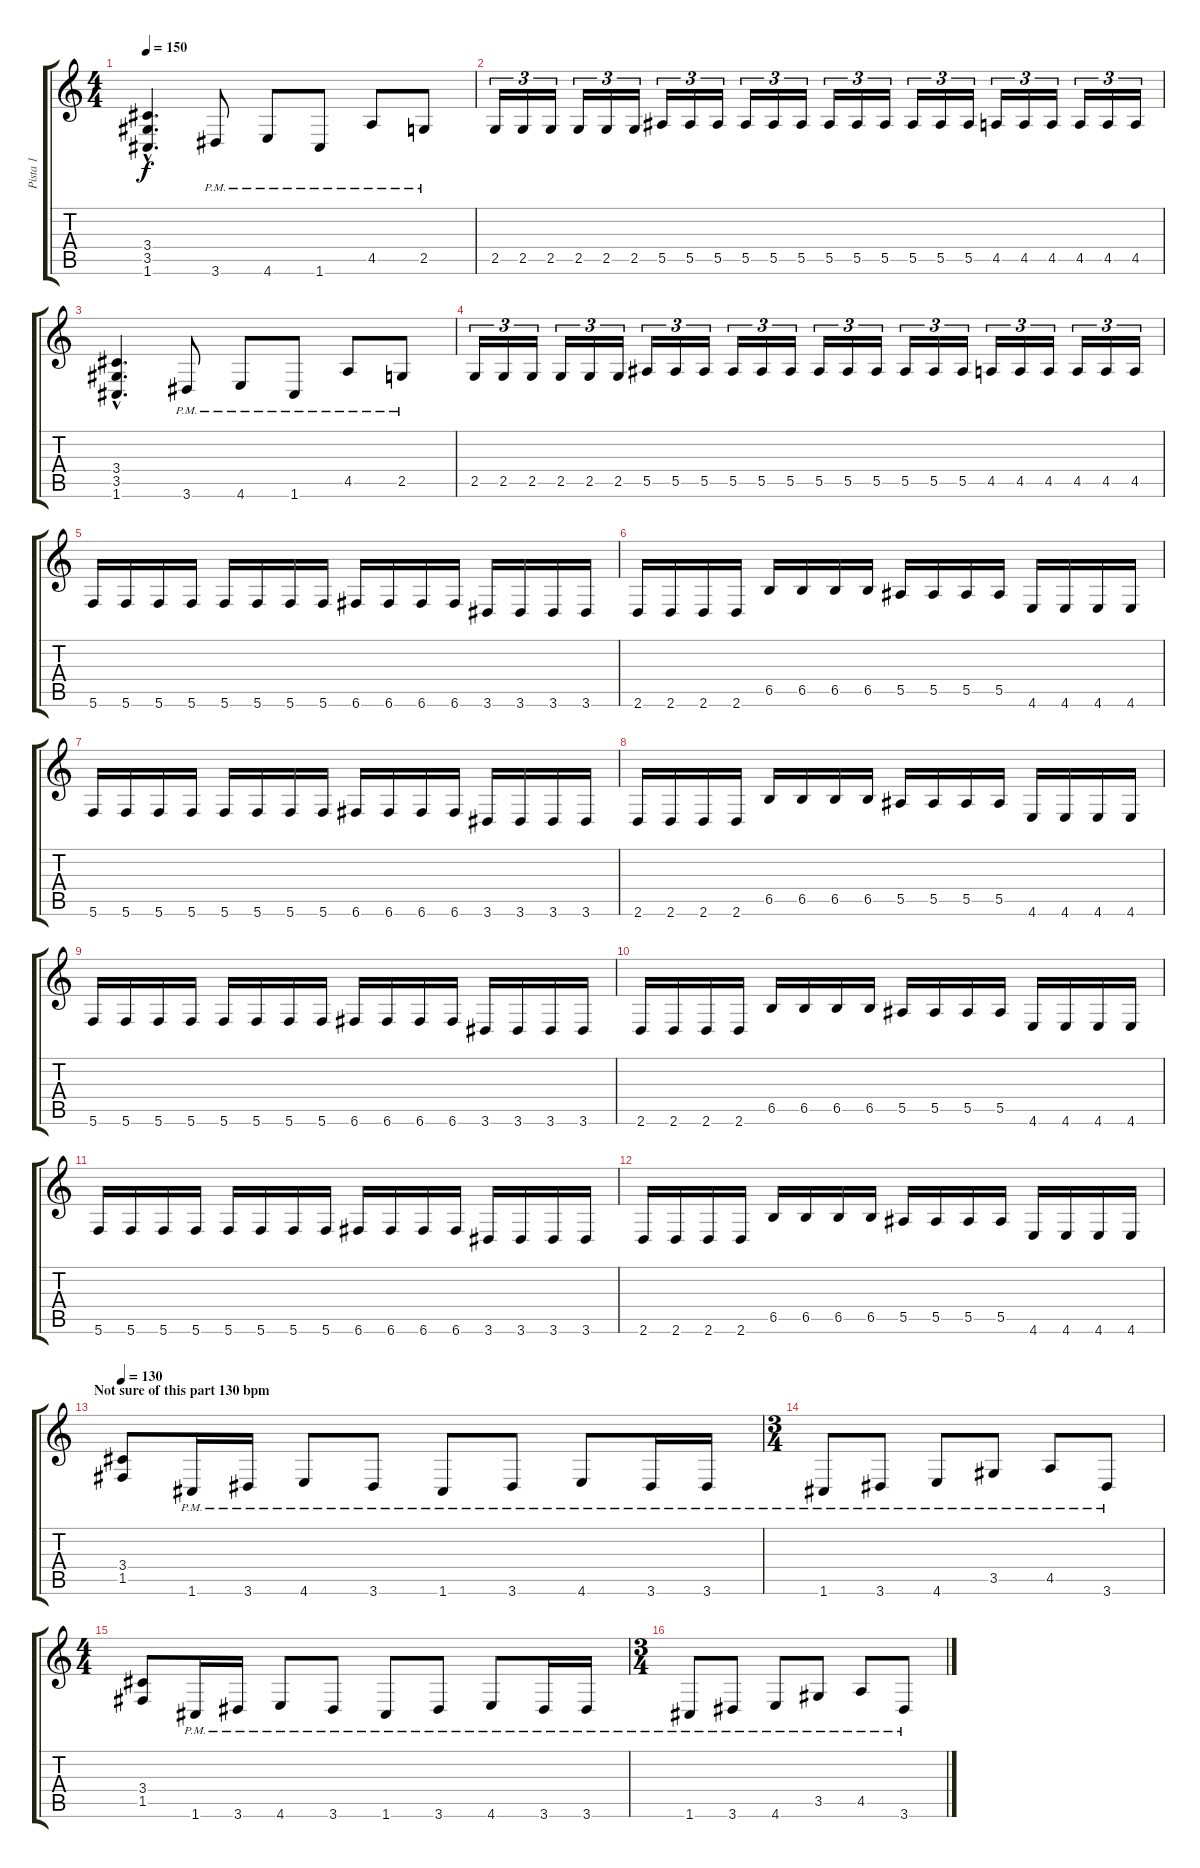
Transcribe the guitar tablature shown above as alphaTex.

\track ("Pista 1" "Pista 1") {instrument distortionguitar}
\staff {score tabs}
\tuning (C4 G3 Eb3 Bb2 F2 C2) {hide}
\ts (4 4)
\tempo 150
\clef g2
\ks c
(3.4{hac} 3.5{hac} 1.6{hac}).4{d dy f} 3.6{pm}.8 4.6{pm}.8 1.6{pm}.8 4.5{pm}.8 2.5{pm}.8 |
2.5.16{tu (3 2)} 2.5.16{tu (3 2)} 2.5.16{tu (3 2)} 2.5.16{tu (3 2)} 2.5.16{tu (3 2)} 2.5.16{tu (3 2)} 5.5.16{tu (3 2)} 5.5.16{tu (3 2)} 5.5.16{tu (3 2)} 5.5.16{tu (3 2)} 5.5.16{tu (3 2)} 5.5.16{tu (3 2)} 5.5.16{tu (3 2)} 5.5.16{tu (3 2)} 5.5.16{tu (3 2)} 5.5.16{tu (3 2)} 5.5.16{tu (3 2)} 5.5.16{tu (3 2)} 4.5.16{tu (3 2)} 4.5.16{tu (3 2)} 4.5.16{tu (3 2)} 4.5.16{tu (3 2)} 4.5.16{tu (3 2)} 4.5.16{tu (3 2)} |
(3.4{hac} 3.5{hac} 1.6{hac}).4{d} 3.6{pm}.8 4.6{pm}.8 1.6{pm}.8 4.5{pm}.8 2.5{pm}.8 |
2.5.16{tu (3 2)} 2.5.16{tu (3 2)} 2.5.16{tu (3 2)} 2.5.16{tu (3 2)} 2.5.16{tu (3 2)} 2.5.16{tu (3 2)} 5.5.16{tu (3 2)} 5.5.16{tu (3 2)} 5.5.16{tu (3 2)} 5.5.16{tu (3 2)} 5.5.16{tu (3 2)} 5.5.16{tu (3 2)} 5.5.16{tu (3 2)} 5.5.16{tu (3 2)} 5.5.16{tu (3 2)} 5.5.16{tu (3 2)} 5.5.16{tu (3 2)} 5.5.16{tu (3 2)} 4.5.16{tu (3 2)} 4.5.16{tu (3 2)} 4.5.16{tu (3 2)} 4.5.16{tu (3 2)} 4.5.16{tu (3 2)} 4.5.16{tu (3 2)} |
5.6.16 5.6.16 5.6.16 5.6.16 5.6.16 5.6.16 5.6.16 5.6.16 6.6.16 6.6.16 6.6.16 6.6.16 3.6.16 3.6.16 3.6.16 3.6.16 |
2.6.16 2.6.16 2.6.16 2.6.16 6.5.16 6.5.16 6.5.16 6.5.16 5.5.16 5.5.16 5.5.16 5.5.16 4.6.16 4.6.16 4.6.16 4.6.16 |
5.6.16 5.6.16 5.6.16 5.6.16 5.6.16 5.6.16 5.6.16 5.6.16 6.6.16 6.6.16 6.6.16 6.6.16 3.6.16 3.6.16 3.6.16 3.6.16 |
2.6.16 2.6.16 2.6.16 2.6.16 6.5.16 6.5.16 6.5.16 6.5.16 5.5.16 5.5.16 5.5.16 5.5.16 4.6.16 4.6.16 4.6.16 4.6.16 |
5.6.16 5.6.16 5.6.16 5.6.16 5.6.16 5.6.16 5.6.16 5.6.16 6.6.16 6.6.16 6.6.16 6.6.16 3.6.16 3.6.16 3.6.16 3.6.16 |
2.6.16 2.6.16 2.6.16 2.6.16 6.5.16 6.5.16 6.5.16 6.5.16 5.5.16 5.5.16 5.5.16 5.5.16 4.6.16 4.6.16 4.6.16 4.6.16 |
5.6.16 5.6.16 5.6.16 5.6.16 5.6.16 5.6.16 5.6.16 5.6.16 6.6.16 6.6.16 6.6.16 6.6.16 3.6.16 3.6.16 3.6.16 3.6.16 |
2.6.16 2.6.16 2.6.16 2.6.16 6.5.16 6.5.16 6.5.16 6.5.16 5.5.16 5.5.16 5.5.16 5.5.16 4.6.16 4.6.16 4.6.16 4.6.16 |
\section ("" "Not sure of this part 130 bpm")
\tempo 130
(3.4 1.5).8 1.6{pm}.16 3.6{pm}.16 4.6{pm}.8 3.6{pm}.8 1.6{pm}.8 3.6{pm}.8 4.6{pm}.8 3.6{pm}.16 3.6{pm}.16 |
\ts (3 4)
1.6{pm}.8 3.6{pm}.8 4.6{pm}.8 3.5{pm}.8 4.5{pm}.8 3.6{pm}.8 |
\ts (4 4)
(3.4 1.5).8 1.6{pm}.16 3.6{pm}.16 4.6{pm}.8 3.6{pm}.8 1.6{pm}.8 3.6{pm}.8 4.6{pm}.8 3.6{pm}.16 3.6{pm}.16 |
\ts (3 4)
1.6{pm}.8 3.6{pm}.8 4.6{pm}.8 3.5{pm}.8 4.5{pm}.8 3.6{pm}.8
